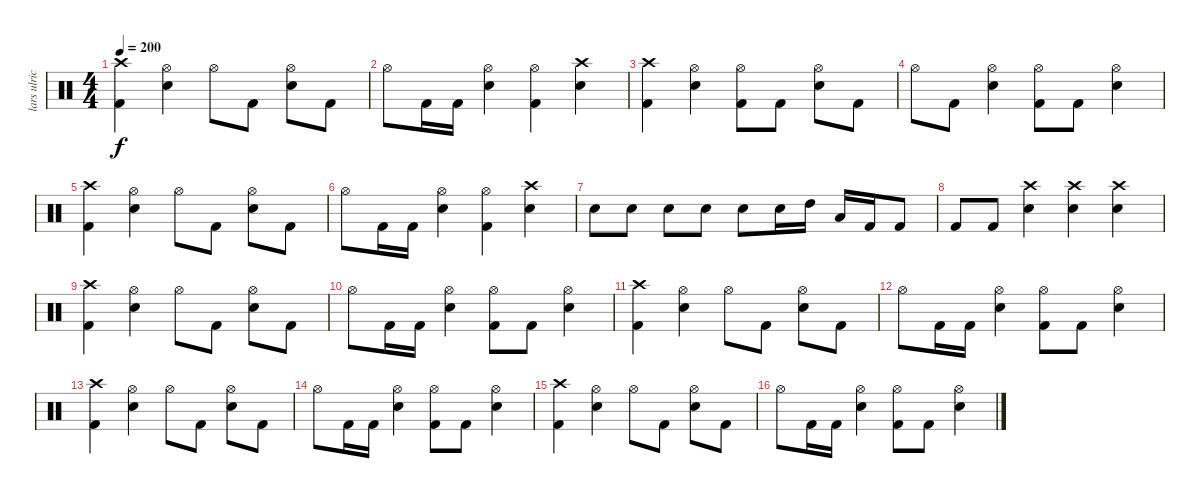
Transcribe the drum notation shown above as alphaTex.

\track ("lars ulrich" "lars ulric") {instrument percussion}
\staff {score}
\articulation defaults
\ts (4 4)
\tempo 200
\clef neutral
\ks c
("Crash high (hit)" "Kick (hit) 2").4{dy f} ("Hi-Hat (open)" "Electric Snare (hit)").4 "Hi-Hat (open)".8 "Kick (hit) 2".8 ("Hi-Hat (open)" "Electric Snare (hit)").8 "Kick (hit) 2".8 |
"Hi-Hat (open)".8 "Kick (hit) 2".16 "Kick (hit) 2".16 ("Hi-Hat (open)" "Electric Snare (hit)").4 ("Hi-Hat (open)" "Kick (hit) 2").4 ("Crash high (hit)" "Electric Snare (hit)").4 |
("Crash high (hit)" "Kick (hit) 2").4 ("Hi-Hat (open)" "Electric Snare (hit)").4 ("Hi-Hat (open)" "Kick (hit) 2").8 "Kick (hit) 2".8 ("Hi-Hat (open)" "Electric Snare (hit)").8 "Kick (hit) 2".8 |
"Hi-Hat (open)".8 "Kick (hit) 2".8 ("Hi-Hat (open)" "Electric Snare (hit)").4 ("Hi-Hat (open)" "Kick (hit) 2").8 "Kick (hit) 2".8 ("Hi-Hat (open)" "Electric Snare (hit)").4 |
("Crash high (hit)" "Kick (hit) 2").4 ("Hi-Hat (open)" "Electric Snare (hit)").4 "Hi-Hat (open)".8 "Kick (hit) 2".8 ("Hi-Hat (open)" "Electric Snare (hit)").8 "Kick (hit) 2".8 |
"Hi-Hat (open)".8 "Kick (hit) 2".16 "Kick (hit) 2".16 ("Hi-Hat (open)" "Electric Snare (hit)").4 ("Hi-Hat (open)" "Kick (hit) 2").4 ("Crash high (hit)" "Electric Snare (hit)").4 |
"Electric Snare (hit)".8 "Electric Snare (hit)".8 "Electric Snare (hit)".8 "Electric Snare (hit)".8 "Electric Snare (hit)".8 "Electric Snare (hit)".16 "High Tom (hit)".16 "Low Tom (hit)".16 "Kick (hit) 2".16 "Kick (hit) 2".8 |
"Kick (hit) 2".8 "Kick (hit) 2".8 ("Crash high (hit)" "Electric Snare (hit)").4 ("Crash high (hit)" "Electric Snare (hit)").4 ("Crash high (hit)" "Electric Snare (hit)").4 |
("Crash high (hit)" "Kick (hit) 2").4 ("Hi-Hat (open)" "Electric Snare (hit)").4 "Hi-Hat (open)".8 "Kick (hit) 2".8 ("Hi-Hat (open)" "Electric Snare (hit)").8 "Kick (hit) 2".8 |
"Hi-Hat (open)".8 "Kick (hit) 2".16 "Kick (hit) 2".16 ("Hi-Hat (open)" "Electric Snare (hit)").4 ("Hi-Hat (open)" "Kick (hit) 2").8 "Kick (hit) 2".8 ("Hi-Hat (open)" "Electric Snare (hit)").4 |
("Crash high (hit)" "Kick (hit) 2").4 ("Hi-Hat (open)" "Electric Snare (hit)").4 "Hi-Hat (open)".8 "Kick (hit) 2".8 ("Hi-Hat (open)" "Electric Snare (hit)").8 "Kick (hit) 2".8 |
"Hi-Hat (open)".8 "Kick (hit) 2".16 "Kick (hit) 2".16 ("Hi-Hat (open)" "Electric Snare (hit)").4 ("Hi-Hat (open)" "Kick (hit) 2").8 "Kick (hit) 2".8 ("Hi-Hat (open)" "Electric Snare (hit)").4 |
("Crash high (hit)" "Kick (hit) 2").4 ("Hi-Hat (open)" "Electric Snare (hit)").4 "Hi-Hat (open)".8 "Kick (hit) 2".8 ("Hi-Hat (open)" "Electric Snare (hit)").8 "Kick (hit) 2".8 |
"Hi-Hat (open)".8 "Kick (hit) 2".16 "Kick (hit) 2".16 ("Hi-Hat (open)" "Electric Snare (hit)").4 ("Hi-Hat (open)" "Kick (hit) 2").8 "Kick (hit) 2".8 ("Hi-Hat (open)" "Electric Snare (hit)").4 |
("Crash high (hit)" "Kick (hit) 2").4 ("Hi-Hat (open)" "Electric Snare (hit)").4 "Hi-Hat (open)".8 "Kick (hit) 2".8 ("Hi-Hat (open)" "Electric Snare (hit)").8 "Kick (hit) 2".8 |
"Hi-Hat (open)".8 "Kick (hit) 2".16 "Kick (hit) 2".16 ("Hi-Hat (open)" "Electric Snare (hit)").4 ("Hi-Hat (open)" "Kick (hit) 2").8 "Kick (hit) 2".8 ("Hi-Hat (open)" "Electric Snare (hit)").4
